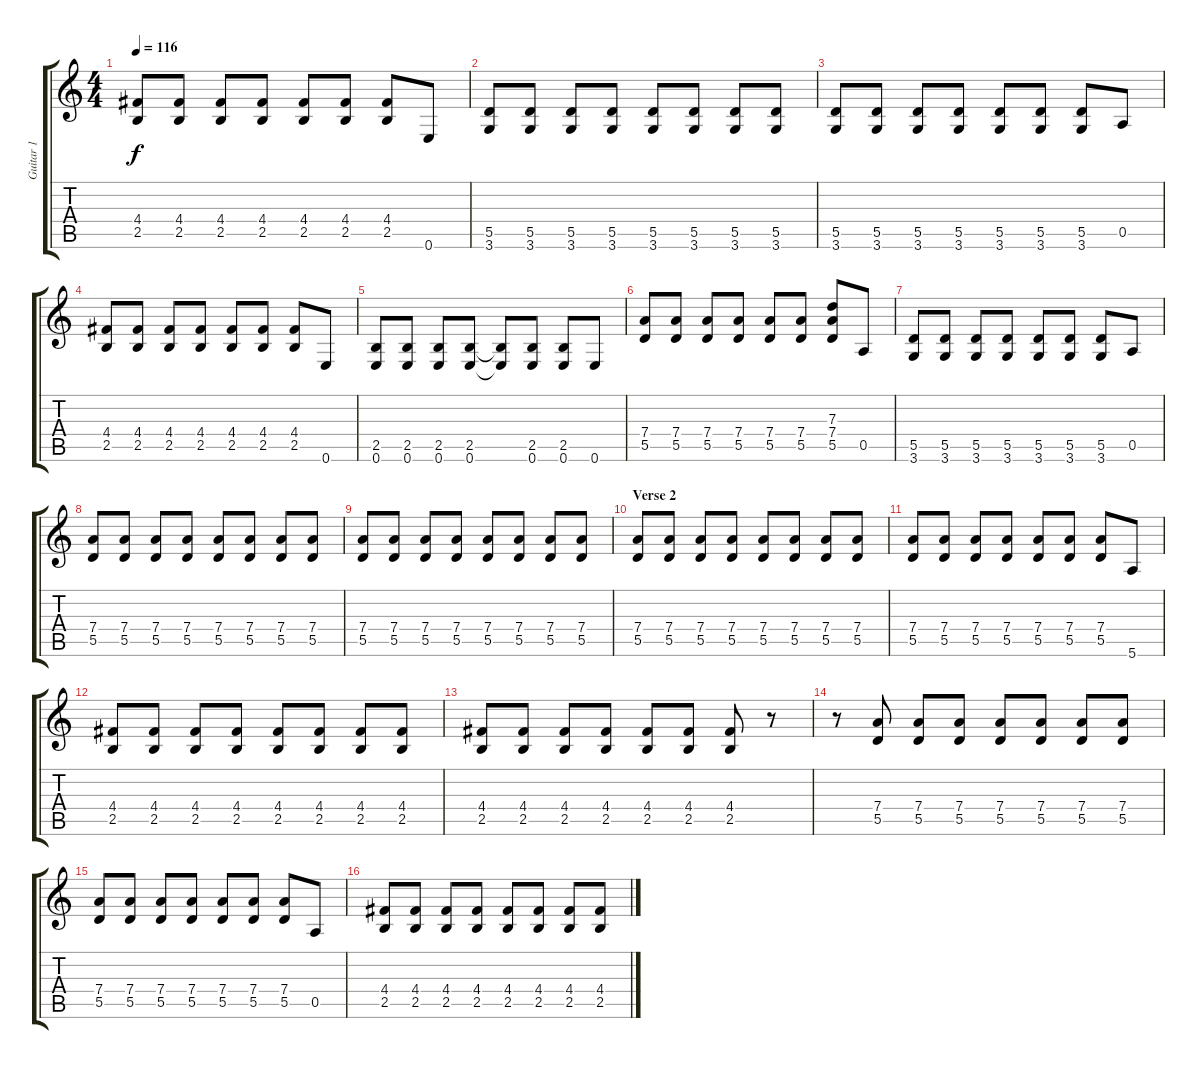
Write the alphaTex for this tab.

\track ("Guitar 1" "Guitar 1") {instrument electricguitarmuted}
\staff {score tabs}
\tuning (E4 B3 G3 D3 A2 E2) {hide}
\ts (4 4)
\tempo 116
\clef g2
\ks c
(4.4 2.5).8{dy f} (4.4 2.5).8 (4.4 2.5).8 (4.4 2.5).8 (4.4 2.5).8 (4.4 2.5).8 (4.4 2.5).8 0.6.8 |
(5.5 3.6).8 (5.5 3.6).8 (5.5 3.6).8 (5.5 3.6).8 (5.5 3.6).8 (5.5 3.6).8 (5.5 3.6).8 (5.5 3.6).8 |
(5.5 3.6).8 (5.5 3.6).8 (5.5 3.6).8 (5.5 3.6).8 (5.5 3.6).8 (5.5 3.6).8 (5.5 3.6).8 0.5.8 |
(4.4 2.5).8 (4.4 2.5).8 (4.4 2.5).8 (4.4 2.5).8 (4.4 2.5).8 (4.4 2.5).8 (4.4 2.5).8 0.6.8 |
(2.5 0.6).8 (2.5 0.6).8 (2.5 0.6).8 (2.5 0.6).8 (2.5{t} 0.6{t}).8 (2.5 0.6).8 (2.5 0.6).8 0.6.8 |
(7.4 5.5).8 (7.4 5.5).8 (7.4 5.5).8 (7.4 5.5).8 (7.4 5.5).8 (7.4 5.5).8 (7.3 7.4 5.5).8 0.5.8 |
(5.5 3.6).8 (5.5 3.6).8 (5.5 3.6).8 (5.5 3.6).8 (5.5 3.6).8 (5.5 3.6).8 (5.5 3.6).8 0.5.8 |
(7.4 5.5).8 (7.4 5.5).8 (7.4 5.5).8 (7.4 5.5).8 (7.4 5.5).8 (7.4 5.5).8 (7.4 5.5).8 (7.4 5.5).8 |
(7.4 5.5).8 (7.4 5.5).8 (7.4 5.5).8 (7.4 5.5).8 (7.4 5.5).8 (7.4 5.5).8 (7.4 5.5).8 (7.4 5.5).8 |
\section ("" "Verse 2")
(7.4 5.5).8 (7.4 5.5).8 (7.4 5.5).8 (7.4 5.5).8 (7.4 5.5).8 (7.4 5.5).8 (7.4 5.5).8 (7.4 5.5).8 |
(7.4 5.5).8 (7.4 5.5).8 (7.4 5.5).8 (7.4 5.5).8 (7.4 5.5).8 (7.4 5.5).8 (7.4 5.5).8 5.6.8 |
(4.4 2.5).8 (4.4 2.5).8 (4.4 2.5).8 (4.4 2.5).8 (4.4 2.5).8 (4.4 2.5).8 (4.4 2.5).8 (4.4 2.5).8 |
(4.4 2.5).8 (4.4 2.5).8 (4.4 2.5).8 (4.4 2.5).8 (4.4 2.5).8 (4.4 2.5).8 (4.4 2.5).8 r.8 |
r.8 (7.4 5.5).8 (7.4 5.5).8 (7.4 5.5).8 (7.4 5.5).8 (7.4 5.5).8 (7.4 5.5).8 (7.4 5.5).8 |
(7.4 5.5).8 (7.4 5.5).8 (7.4 5.5).8 (7.4 5.5).8 (7.4 5.5).8 (7.4 5.5).8 (7.4 5.5).8 0.5.8 |
(4.4 2.5).8 (4.4 2.5).8 (4.4 2.5).8 (4.4 2.5).8 (4.4 2.5).8 (4.4 2.5).8 (4.4 2.5).8 (4.4 2.5).8
